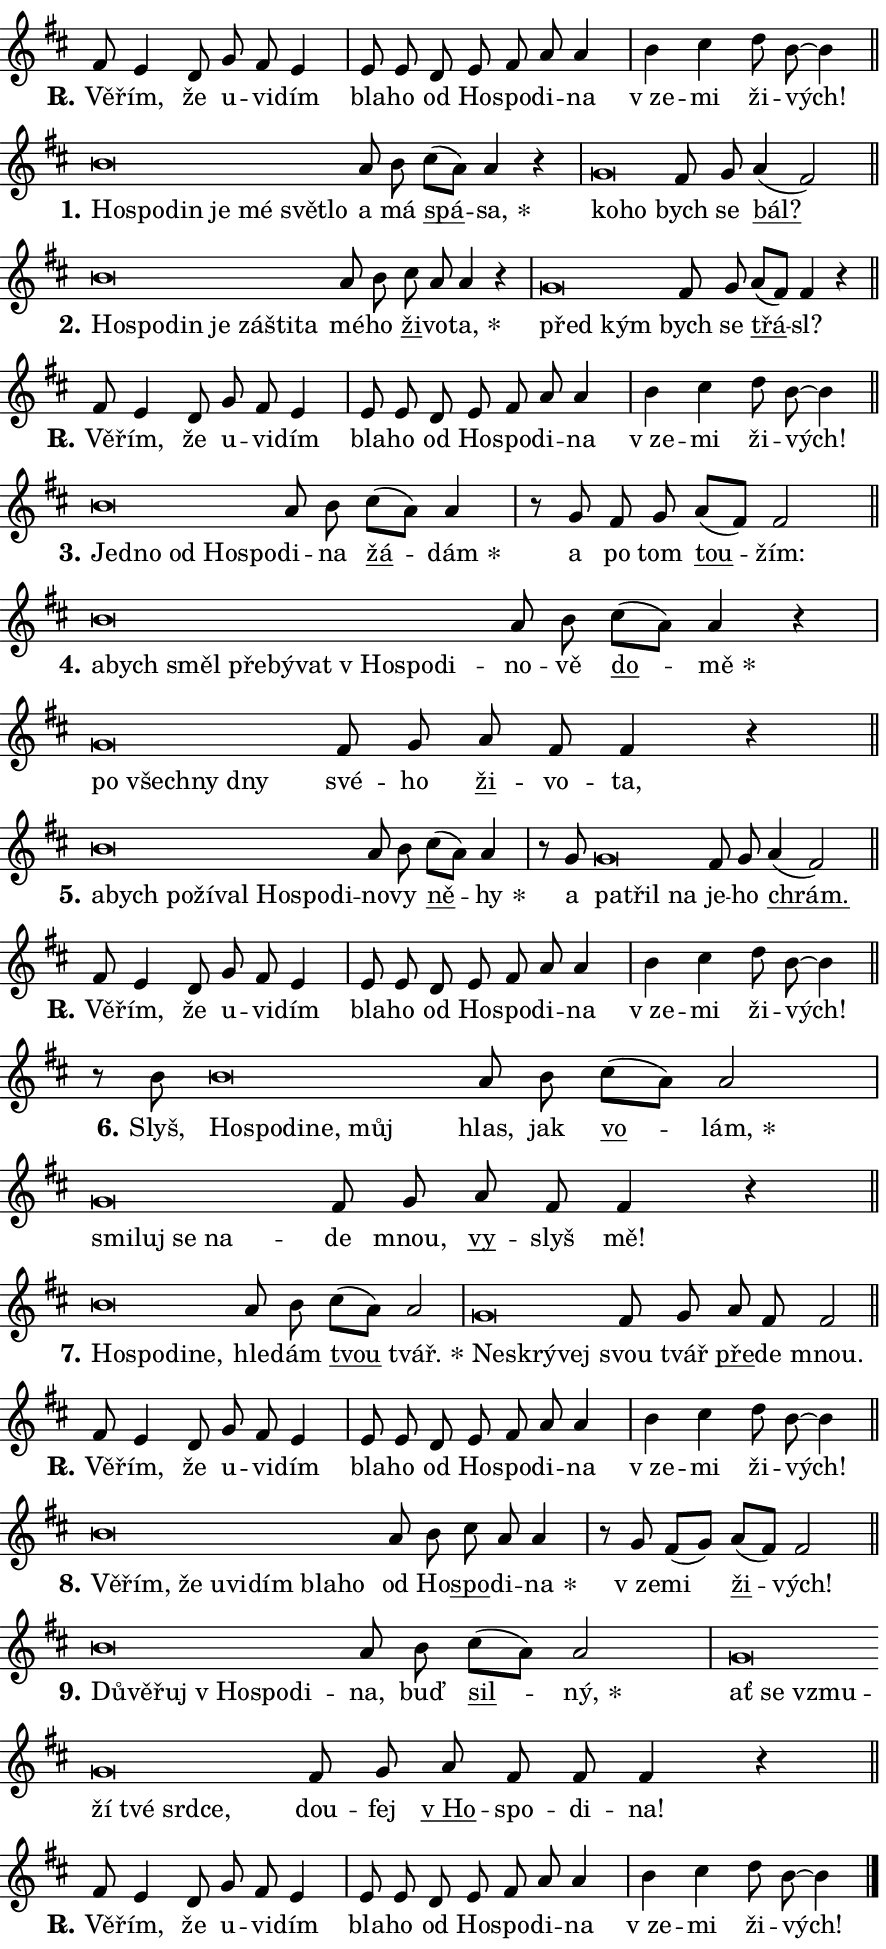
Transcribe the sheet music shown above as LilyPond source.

\version "2.24.0"
\header { tagline = "" }
\paper {
  indent = 0\cm
  top-margin = 0\cm
  right-margin = 0.13\cm % to fit lyric hyphens
  bottom-margin = 0\cm
  left-margin = 0\cm
  paper-width = 15\cm
  page-breaking = #ly:one-page-breaking
  system-system-spacing.basic-distance = #11
  score-system-spacing.basic-distance = #11
  ragged-last = ##f
}


%% Author: Thomas Morley
%% https://lists.gnu.org/archive/html/lilypond-user/2020-05/msg00002.html
#(define (line-position grob)
"Returns position of @var[grob} in current system:
   @code{'start}, if at first time-step
   @code{'end}, if at last time-step
   @code{'middle} otherwise
"
  (let* ((col (ly:item-get-column grob))
         (ln (ly:grob-object col 'left-neighbor))
         (rn (ly:grob-object col 'right-neighbor))
         (col-to-check-left (if (ly:grob? ln) ln col))
         (col-to-check-right (if (ly:grob? rn) rn col))
         (break-dir-left
           (and
             (ly:grob-property col-to-check-left 'non-musical #f)
             (ly:item-break-dir col-to-check-left)))
         (break-dir-right
           (and
             (ly:grob-property col-to-check-right 'non-musical #f)
             (ly:item-break-dir col-to-check-right))))
        (cond ((eqv? 1 break-dir-left) 'start)
              ((eqv? -1 break-dir-right) 'end)
              (else 'middle))))

#(define (tranparent-at-line-position vctor)
  (lambda (grob)
  "Relying on @code{line-position} select the relevant enry from @var{vctor}.
Used to determine transparency,"
    (case (line-position grob)
      ((end) (not (vector-ref vctor 0)))
      ((middle) (not (vector-ref vctor 1)))
      ((start) (not (vector-ref vctor 2))))))

noteHeadBreakVisibility =
#(define-music-function (break-visibility)(vector?)
"Makes @code{NoteHead}s transparent relying on @var{break-visibility}"
#{
  \override NoteHead.transparent =
    #(tranparent-at-line-position break-visibility)
#})

#(define delete-ledgers-for-transparent-note-heads
  (lambda (grob)
    "Reads whether a @code{NoteHead} is transparent.
If so this @code{NoteHead} is removed from @code{'note-heads} from
@var{grob}, which is supposed to be @code{LedgerLineSpanner}.
As a result ledgers are not printed for this @code{NoteHead}"
    (let* ((nhds-array (ly:grob-object grob 'note-heads))
           (nhds-list
             (if (ly:grob-array? nhds-array)
                 (ly:grob-array->list nhds-array)
                 '()))
           ;; Relies on the transparent-property being done before
           ;; Staff.LedgerLineSpanner.after-line-breaking is executed.
           ;; This is fragile ...
           (to-keep
             (remove
               (lambda (nhd)
                 (ly:grob-property nhd 'transparent #f))
               nhds-list)))
      ;; TODO find a better method to iterate over grob-arrays, similiar
      ;; to filter/remove etc for lists
      ;; For now rebuilt from scratch
      (set! (ly:grob-object grob 'note-heads)  '())
      (for-each
        (lambda (nhd)
          (ly:pointer-group-interface::add-grob grob 'note-heads nhd))
        to-keep))))

squashNotes = {
  \override NoteHead.X-extent = #'(-0.2 . 0.2)
  \override NoteHead.Y-extent = #'(-0.75 . 0)
  \override NoteHead.stencil =
    #(lambda (grob)
       (let ((pos (ly:grob-property grob 'staff-position)))
         (begin
           (if (< pos -7) (display "ERROR: Lower brevis then expected\n") (display ""))
           (if (<= pos -6) ly:text-interface::print ly:note-head::print))))
}
unSquashNotes = {
  \revert NoteHead.X-extent
  \revert NoteHead.Y-extent
  \revert NoteHead.stencil
}

hideNotes = \noteHeadBreakVisibility #begin-of-line-visible
unHideNotes = \noteHeadBreakVisibility #all-visible

% work-around for resetting accidentals
% https://lilypond.org/doc/v2.23/Documentation/notation/displaying-rhythms#unmetered-music
cadenzaMeasure = {
  \cadenzaOff
  \partial 1024 s1024
  \cadenzaOn
}

#(define-markup-command (accent layout props text) (markup?)
  "Underline accented syllable"
  (interpret-markup layout props
    #{\markup \override #'(offset . 4.3) \underline { #text }#}))

responsum = \markup \concat {
  "R" \hspace #-1.05 \path #0.1 #'((moveto 0 0.07) (lineto 0.9 0.8)) \hspace #0.05 "."
}

spaceSize = #0.6828661417322834 % exact space size for TeX Gyre Schola

\layout {
  \context {
    \Staff
    \remove "Time_signature_engraver"
    \override LedgerLineSpanner.after-line-breaking = #delete-ledgers-for-transparent-note-heads
  }
  \context {
    \Lyrics {
      \override LyricSpace.minimum-distance = \spaceSize
      \override LyricText.font-name = #"TeX Gyre Schola"
      \override LyricText.font-size = 1
      \override StanzaNumber.font-name = #"TeX Gyre Schola Bold"
      \override StanzaNumber.font-size = 1
    }
  }
  \context {
    \Score 
    \override NoteHead.text =
      #(lambda (grob) 
        (let ((pos (ly:grob-property grob 'staff-position)))
          #{\markup {
            \combine
              \halign #-0.55 \raise #(if (= pos -6) 0 0.5) \override #'(thickness . 2) \draw-line #'(3.2 . 0)
              \musicglyph "noteheads.sM1"
          }#}))
  }
}

% magnetic-lyrics.ily
%
%   written by
%     Jean Abou Samra <jean@abou-samra.fr>
%     Werner Lemberg <wl@gnu.org>
%
%   adapted by
%     Jiri Hon <jiri.hon@gmail.com>
%
% Version 2022-Apr-15

% https://www.mail-archive.com/lilypond-user@gnu.org/msg149350.html

#(define (Left_hyphen_pointer_engraver context)
   "Collect syllable-hyphen-syllable occurrences in lyrics and store
them in properties.  This engraver only looks to the left.  For
example, if the lyrics input is @code{foo -- bar}, it does the
following.

@itemize @bullet
@item
Set the @code{text} property of the @code{LyricHyphen} grob between
@q{foo} and @q{bar} to @code{foo}.

@item
Set the @code{left-hyphen} property of the @code{LyricText} grob with
text @q{foo} to the @code{LyricHyphen} grob between @q{foo} and
@q{bar}.
@end itemize

Use this auxiliary engraver in combination with the
@code{lyric-@/text::@/apply-@/magnetic-@/offset!} hook."
   (let ((hyphen #f)
         (text #f))
     (make-engraver
      (acknowledgers
       ((lyric-syllable-interface engraver grob source-engraver)
        (set! text grob)))
      (end-acknowledgers
       ((lyric-hyphen-interface engraver grob source-engraver)
        ;(when (not (grob::has-interface grob 'lyric-space-interface))
          (set! hyphen grob)));)
      ((stop-translation-timestep engraver)
       (when (and text hyphen)
         (ly:grob-set-object! text 'left-hyphen hyphen))
       (set! text #f)
       (set! hyphen #f)))))

#(define (lyric-text::apply-magnetic-offset! grob)
   "If the space between two syllables is less than the value in
property @code{LyricText@/.details@/.squash-threshold}, move the right
syllable to the left so that it gets concatenated with the left
syllable.

Use this function as a hook for
@code{LyricText@/.after-@/line-@/breaking} if the
@code{Left_@/hyphen_@/pointer_@/engraver} is active."
   (let ((hyphen (ly:grob-object grob 'left-hyphen #f)))
     (when hyphen
       (let ((left-text (ly:spanner-bound hyphen LEFT)))
         (when (grob::has-interface left-text 'lyric-syllable-interface)
           (let* ((common (ly:grob-common-refpoint grob left-text X))
                  (this-x-ext (ly:grob-extent grob common X))
                  (left-x-ext
                   (begin
                     ;; Trigger magnetism for left-text.
                     (ly:grob-property left-text 'after-line-breaking)
                     (ly:grob-extent left-text common X)))
                  ;; `delta` is the gap width between two syllables.
                  (delta (- (interval-start this-x-ext)
                            (interval-end left-x-ext)))
                  (details (ly:grob-property grob 'details))
                  (threshold (assoc-get 'squash-threshold details 0.2)))
             (when (< delta threshold)
               (let* (;; We have to manipulate the input text so that
                      ;; ligatures crossing syllable boundaries are not
                      ;; disabled.  For languages based on the Latin
                      ;; script this is essentially a beautification.
                      ;; However, for non-Western scripts it can be a
                      ;; necessity.
                      (lt (ly:grob-property left-text 'text))
                      (rt (ly:grob-property grob 'text))
                      (is-space (grob::has-interface hyphen 'lyric-space-interface))
                      (space (if is-space " " ""))
                      (extra-delta (if is-space spaceSize 0))
                      ;; Append new syllable.
                      (ltrt-space (if (and (string? lt) (string? rt))
                                (string-append lt space rt)
                                (make-concat-markup (list lt space rt))))
                      ;; Right-align `ltrt` to the right side.
                      (ltrt-space-markup (grob-interpret-markup
                               grob
                               (make-translate-markup
                                (cons (interval-length this-x-ext) 0)
                                (make-right-align-markup ltrt-space)))))
                 (begin
                   ;; Don't print `left-text`.
                   (ly:grob-set-property! left-text 'stencil #f)
                   ;; Set text and stencil (which holds all collected
                   ;; syllables so far) and shift it to the left.
                   (ly:grob-set-property! grob 'text ltrt-space)
                   (ly:grob-set-property! grob 'stencil ltrt-space-markup)
                   (ly:grob-translate-axis! grob (- (- delta extra-delta)) X))))))))))


#(define (lyric-hyphen::displace-bounds-first grob)
   ;; Make very sure this callback isn't triggered too early.
   (let ((left (ly:spanner-bound grob LEFT))
         (right (ly:spanner-bound grob RIGHT)))
     (ly:grob-property left 'after-line-breaking)
     (ly:grob-property right 'after-line-breaking)
     (ly:lyric-hyphen::print grob)))

squashThreshold = #0.4

\layout {
  \context {
    \Lyrics
    \consists #Left_hyphen_pointer_engraver
    \override LyricText.after-line-breaking =
      #lyric-text::apply-magnetic-offset!
    \override LyricHyphen.stencil = #lyric-hyphen::displace-bounds-first
    \override LyricText.details.squash-threshold = \squashThreshold
    \override LyricHyphen.minimum-distance = 0
    \override LyricHyphen.minimum-length = \squashThreshold
  }
}

squashText = \override LyricText.details.squash-threshold = 9999
unSquashText = \override LyricText.details.squash-threshold = \squashThreshold

leftText = \override LyricText.self-alignment-X = #LEFT
unLeftText = \revert LyricText.self-alignment-X

starOffset = #(lambda (grob) 
                (let ((x_offset (ly:self-alignment-interface::aligned-on-x-parent grob)))
                  (if (= x_offset 0) 0 (+ x_offset 1.2))))

star = #(define-music-function (syllable)(string?)
"Append star separator at the end of a syllable"
#{
  \once \override LyricText.X-offset = #starOffset
  \lyricmode { \markup {
    #syllable
    \override #'((font-name . "TeX Gyre Schola Bold")) \hspace #0.2 \lower #0.65 \larger "*"
  } }
#})

starAccent = #(define-music-function (syllable)(string?)
"Append star separator at the end of a syllable and make accent"
#{
  \once \override LyricText.X-offset = #starOffset
  \lyricmode { \markup {
    \accent #syllable
    \override #'((font-name . "TeX Gyre Schola Bold")) \hspace #0.2 \lower #0.65 \larger "*"
  } }
#})

breath = #(define-music-function (syllable)(string?)
"Append breathing indicator at the end of a syllable"
#{
  \lyricmode { \markup { #syllable "+" } }
#})

optionalBreath = #(define-music-function (syllable)(string?)
"Append optional breathing indicator at the end of a syllable"
#{
  \lyricmode { \markup { #syllable "(+)" } }
#})


\score {
    <<
        \new Voice = "melody" { \cadenzaOn \key d \major \relative { fis'8 e4 d8 g fis e4 \cadenzaMeasure \bar "|" e8 e d e \bar "" fis a a4 \cadenzaMeasure \bar "|" b cis d8 b~ b4 \cadenzaMeasure \bar "||" \break } }
        \new Lyrics \lyricsto "melody" { \lyricmode { \set stanza = \responsum
Vě -- řím, že u -- vi -- dím bla -- ho od Ho -- spo -- di -- na "v ze" -- mi ži -- vých! } }
    >>
    \layout {}
}

\score {
    <<
        \new Voice = "melody" { \cadenzaOn \key d \major \relative { \squashNotes b'\breve*1/16 \hideNotes \breve*1/16 \bar "" \breve*1/16 \bar "" \breve*1/16 \bar "" \breve*1/16 \bar "" \breve*1/16 \breve*1/16 \bar "" \unHideNotes \unSquashNotes a8 b \bar "" cis[( a)] a4 r \cadenzaMeasure \bar "|" \squashNotes g\breve*1/16 \hideNotes \breve*1/16 \bar "" \unHideNotes \unSquashNotes fis8 g \bar "" a4( fis2) \cadenzaMeasure \bar "||" \break } }
        \new Lyrics \lyricsto "melody" { \lyricmode { \set stanza = "1."
\leftText Ho -- \squashText spo -- din je mé svět -- lo \unLeftText \unSquashText a má \markup \accent spá -- \star sa, \leftText ko -- \squashText ho \unLeftText \unSquashText bych se \markup \accent bál? } }
    >>
    \layout {}
}

\score {
    <<
        \new Voice = "melody" { \cadenzaOn \key d \major \relative { \squashNotes b'\breve*1/16 \hideNotes \breve*1/16 \bar "" \breve*1/16 \bar "" \breve*1/16 \bar "" \breve*1/16 \bar "" \breve*1/16 \breve*1/16 \bar "" \unHideNotes \unSquashNotes a8 b \bar "" cis a a4 r \cadenzaMeasure \bar "|" \squashNotes g\breve*1/16 \hideNotes \breve*1/16 \bar "" \unHideNotes \unSquashNotes fis8 g \bar "" a[( fis)] fis4 r \cadenzaMeasure \bar "||" \break } }
        \new Lyrics \lyricsto "melody" { \lyricmode { \set stanza = "2."
\leftText Ho -- \squashText spo -- din je zá -- šti -- ta \unLeftText \unSquashText mé -- ho \markup \accent ži -- vo -- \star ta, \leftText před \squashText kým \unLeftText \unSquashText bych se \markup \accent třá -- sl? } }
    >>
    \layout {}
}

\score {
    <<
        \new Voice = "melody" { \cadenzaOn \key d \major \relative { fis'8 e4 d8 g fis e4 \cadenzaMeasure \bar "|" e8 e d e \bar "" fis a a4 \cadenzaMeasure \bar "|" b cis d8 b~ b4 \cadenzaMeasure \bar "||" \break } }
        \new Lyrics \lyricsto "melody" { \lyricmode { \set stanza = \responsum
Vě -- řím, že u -- vi -- dím bla -- ho od Ho -- spo -- di -- na "v ze" -- mi ži -- vých! } }
    >>
    \layout {}
}

\score {
    <<
        \new Voice = "melody" { \cadenzaOn \key d \major \relative { \squashNotes b'\breve*1/16 \hideNotes \breve*1/16 \bar "" \breve*1/16 \bar "" \breve*1/16 \breve*1/16 \bar "" \unHideNotes \unSquashNotes a8 b \bar "" cis[( a)] a4 \cadenzaMeasure \bar "|" r8 g8 fis8 g \bar "" a[( fis)] fis2 \cadenzaMeasure \bar "||" \break } }
        \new Lyrics \lyricsto "melody" { \lyricmode { \set stanza = "3."
\leftText Jed -- \squashText no od Ho -- spo -- \unLeftText \unSquashText di -- na \markup \accent žá -- \star dám a po tom \markup \accent tou -- žím: } }
    >>
    \layout {}
}

\score {
    <<
        \new Voice = "melody" { \cadenzaOn \key d \major \relative { \squashNotes b'\breve*1/16 \hideNotes \breve*1/16 \bar "" \breve*1/16 \bar "" \breve*1/16 \bar "" \breve*1/16 \bar "" \breve*1/16 \bar "" \breve*1/16 \bar "" \breve*1/16 \breve*1/16 \bar "" \unHideNotes \unSquashNotes a8 b \bar "" cis[( a)] a4 r \cadenzaMeasure \bar "|" \squashNotes g\breve*1/16 \hideNotes \breve*1/16 \bar "" \breve*1/16 \breve*1/16 \bar "" \unHideNotes \unSquashNotes fis8 g \bar "" a8 fis fis4 r \cadenzaMeasure \bar "||" \break } }
        \new Lyrics \lyricsto "melody" { \lyricmode { \set stanza = "4."
\leftText a -- \squashText bych směl pře -- bý -- vat "v Ho" -- spo -- di -- \unLeftText \unSquashText no -- vě \markup \accent do -- \star mě \leftText po \squashText všech -- ny dny \unLeftText \unSquashText své -- ho \markup \accent ži -- vo -- ta, } }
    >>
    \layout {}
}

\score {
    <<
        \new Voice = "melody" { \cadenzaOn \key d \major \relative { \squashNotes b'\breve*1/16 \hideNotes \breve*1/16 \bar "" \breve*1/16 \bar "" \breve*1/16 \bar "" \breve*1/16 \bar "" \breve*1/16 \bar "" \breve*1/16 \breve*1/16 \bar "" \unHideNotes \unSquashNotes a8 b \bar "" cis[( a)] a4 \cadenzaMeasure \bar "|" r8 g \squashNotes g\breve*1/16 \hideNotes \breve*1/16 \breve*1/16 \bar "" \unHideNotes \unSquashNotes fis8 g \bar "" a4( fis2) \cadenzaMeasure \bar "||" \break } }
        \new Lyrics \lyricsto "melody" { \lyricmode { \set stanza = "5."
\leftText a -- \squashText bych po -- ží -- val Ho -- spo -- di -- \unLeftText \unSquashText no -- vy \markup \accent ně -- \star hy a \leftText pa -- \squashText třil na \unLeftText \unSquashText je -- ho \markup \accent chrám. } }
    >>
    \layout {}
}

\score {
    <<
        \new Voice = "melody" { \cadenzaOn \key d \major \relative { fis'8 e4 d8 g fis e4 \cadenzaMeasure \bar "|" e8 e d e \bar "" fis a a4 \cadenzaMeasure \bar "|" b cis d8 b~ b4 \cadenzaMeasure \bar "||" \break } }
        \new Lyrics \lyricsto "melody" { \lyricmode { \set stanza = \responsum
Vě -- řím, že u -- vi -- dím bla -- ho od Ho -- spo -- di -- na "v ze" -- mi ži -- vých! } }
    >>
    \layout {}
}

\score {
    <<
        \new Voice = "melody" { \cadenzaOn \key d \major \relative { r8 b'8 \squashNotes b\breve*1/16 \hideNotes \breve*1/16 \bar "" \breve*1/16 \bar "" \breve*1/16 \breve*1/16 \bar "" \unHideNotes \unSquashNotes a8 b \bar "" cis[( a)] a2 \cadenzaMeasure \bar "|" \squashNotes g\breve*1/16 \hideNotes \breve*1/16 \bar "" \breve*1/16 \breve*1/16 \bar "" \unHideNotes \unSquashNotes fis8 g \bar "" a fis fis4 r \cadenzaMeasure \bar "||" \break } }
        \new Lyrics \lyricsto "melody" { \lyricmode { \set stanza = "6."
Slyš, \leftText Ho -- \squashText spo -- di -- ne, můj \unLeftText \unSquashText hlas, jak \markup \accent vo -- \star lám, \leftText smi -- \squashText luj se na -- \unLeftText \unSquashText de mnou, \markup \accent vy -- slyš mě! } }
    >>
    \layout {}
}

\score {
    <<
        \new Voice = "melody" { \cadenzaOn \key d \major \relative { \squashNotes b'\breve*1/16 \hideNotes \breve*1/16 \bar "" \breve*1/16 \breve*1/16 \bar "" \unHideNotes \unSquashNotes a8 b \bar "" cis[( a)] a2 \cadenzaMeasure \bar "|" \squashNotes g\breve*1/16 \hideNotes \breve*1/16 \breve*1/16 \bar "" \unHideNotes \unSquashNotes fis8 g \bar "" a fis fis2 \cadenzaMeasure \bar "||" \break } }
        \new Lyrics \lyricsto "melody" { \lyricmode { \set stanza = "7."
\leftText Ho -- \squashText spo -- di -- ne, \unLeftText \unSquashText hle -- dám \markup \accent tvou \star tvář. \leftText Ne -- \squashText skrý -- vej \unLeftText \unSquashText svou tvář \markup \accent pře -- de mnou. } }
    >>
    \layout {}
}

\score {
    <<
        \new Voice = "melody" { \cadenzaOn \key d \major \relative { fis'8 e4 d8 g fis e4 \cadenzaMeasure \bar "|" e8 e d e \bar "" fis a a4 \cadenzaMeasure \bar "|" b cis d8 b~ b4 \cadenzaMeasure \bar "||" \break } }
        \new Lyrics \lyricsto "melody" { \lyricmode { \set stanza = \responsum
Vě -- řím, že u -- vi -- dím bla -- ho od Ho -- spo -- di -- na "v ze" -- mi ži -- vých! } }
    >>
    \layout {}
}

\score {
    <<
        \new Voice = "melody" { \cadenzaOn \key d \major \relative { \squashNotes b'\breve*1/16 \hideNotes \breve*1/16 \bar "" \breve*1/16 \bar "" \breve*1/16 \bar "" \breve*1/16 \bar "" \breve*1/16 \bar "" \breve*1/16 \breve*1/16 \bar "" \unHideNotes \unSquashNotes a8 b \bar "" cis a a4 \cadenzaMeasure \bar "|" r8 g8 fis8[( g)] \bar "" a[( fis)] fis2 \cadenzaMeasure \bar "||" \break } }
        \new Lyrics \lyricsto "melody" { \lyricmode { \set stanza = "8."
\leftText Vě -- \squashText řím, že u -- vi -- dím bla -- ho \unLeftText \unSquashText od Ho -- \markup \accent spo -- di -- \star na "v ze" -- mi \markup \accent ži -- vých! } }
    >>
    \layout {}
}

\score {
    <<
        \new Voice = "melody" { \cadenzaOn \key d \major \relative { \squashNotes b'\breve*1/16 \hideNotes \breve*1/16 \bar "" \breve*1/16 \bar "" \breve*1/16 \bar "" \breve*1/16 \breve*1/16 \bar "" \unHideNotes \unSquashNotes a8 b \bar "" cis[( a)] a2 \cadenzaMeasure \bar "|" \squashNotes g\breve*1/16 \hideNotes \breve*1/16 \bar "" \breve*1/16 \bar "" \breve*1/16 \bar "" \breve*1/16 \bar "" \breve*1/16 \breve*1/16 \bar "" \unHideNotes \unSquashNotes fis8 g \bar "" a fis fis fis4 r \cadenzaMeasure \bar "||" \break } }
        \new Lyrics \lyricsto "melody" { \lyricmode { \set stanza = "9."
\leftText Dů -- \squashText vě -- řuj "v Ho" -- spo -- di -- \unLeftText \unSquashText na, buď \markup \accent sil -- \star ný, \leftText ať \squashText se vzmu -- ží tvé srd -- ce, \unLeftText \unSquashText dou -- fej \markup \accent "v Ho" -- spo -- di -- na! } }
    >>
    \layout {}
}

\score {
    <<
        \new Voice = "melody" { \cadenzaOn \key d \major \relative { fis'8 e4 d8 g fis e4 \cadenzaMeasure \bar "|" e8 e d e \bar "" fis a a4 \cadenzaMeasure \bar "|" b cis d8 b~ b4 \cadenzaMeasure \bar "||" \break } \bar "|." }
        \new Lyrics \lyricsto "melody" { \lyricmode { \set stanza = \responsum
Vě -- řím, že u -- vi -- dím bla -- ho od Ho -- spo -- di -- na "v ze" -- mi ži -- vých! } }
    >>
    \layout {}
}
